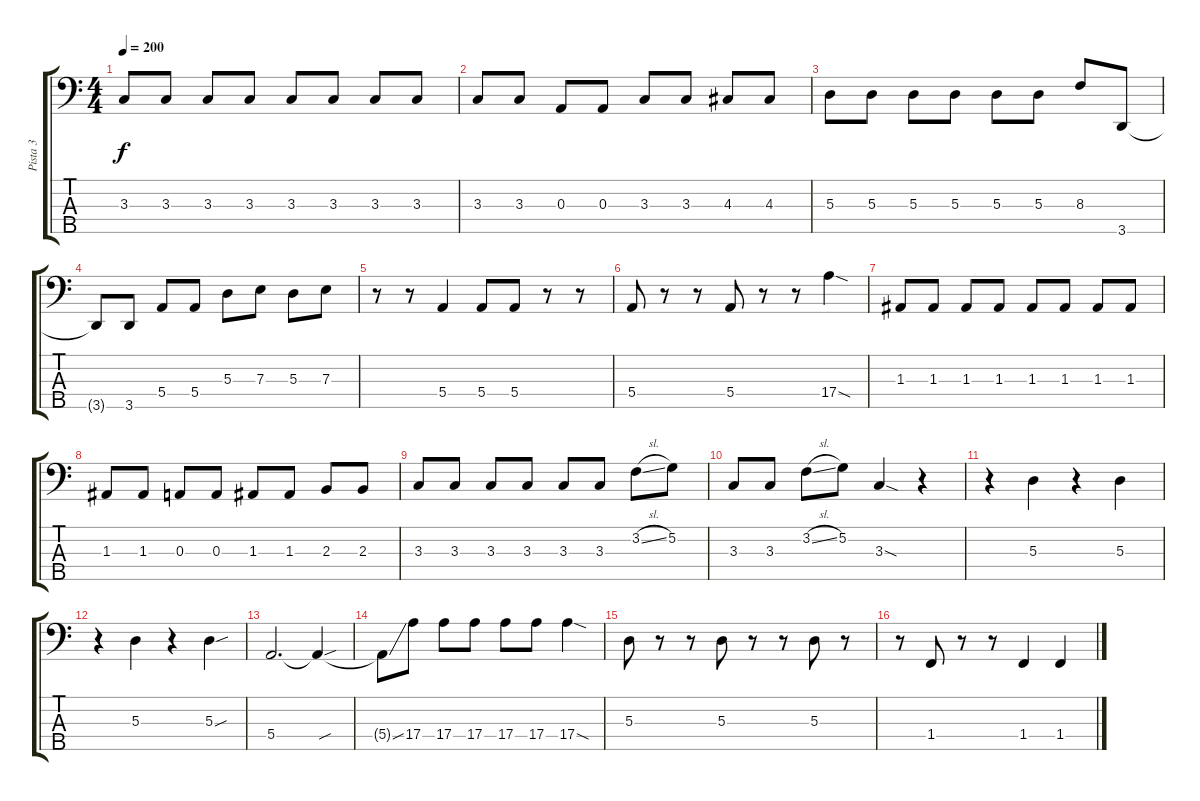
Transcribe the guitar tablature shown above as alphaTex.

\track ("Pista 3" "Pista 3") {instrument electricbassfinger}
\staff {score tabs}
\tuning (G2 D2 A1 E1 B0) {hide}
\ts (4 4)
\tempo 200
\clef f4
\ks c
3.3.8{dy f} 3.3.8 3.3.8 3.3.8 3.3.8 3.3.8 3.3.8 3.3.8 |
3.3.8 3.3.8 0.3.8 0.3.8 3.3.8 3.3.8 4.3.8 4.3.8 |
5.3.8 5.3.8 5.3.8 5.3.8 5.3.8 5.3.8 8.3.8 3.5.8 |
3.5{t}.8 3.5.8 5.4.8 5.4.8 5.3.8 7.3.8 5.3.8 7.3.8 |
r.8 r.8 5.4.4 5.4.8 5.4.8 r.8 r.8 |
5.4.8 r.8 r.8 5.4.8 r.8 r.8 17.4{sod}.4 |
1.3.8 1.3.8 1.3.8 1.3.8 1.3.8 1.3.8 1.3.8 1.3.8 |
1.3.8 1.3.8 0.3.8 0.3.8 1.3.8 1.3.8 2.3.8 2.3.8 |
3.3.8 3.3.8 3.3.8 3.3.8 3.3.8 3.3.8 3.2{sl}.8 5.2.8 |
3.3.8 3.3.8 3.2{sl}.8 5.2.8 3.3{sod}.4 r.4 |
r.4 5.3.4 r.4 5.3.4 |
r.4 5.3.4 r.4 5.3{sou}.4 |
5.4.2{d} 5.4{sou t}.4 |
5.4{ss t}.8 17.4.8 17.4.8 17.4.8 17.4.8 17.4.8 17.4{sod}.4 |
5.3.8 r.8 r.8 5.3.8 r.8 r.8 5.3.8 r.8 |
r.8 1.4.8 r.8 r.8 1.4.4 1.4.4
